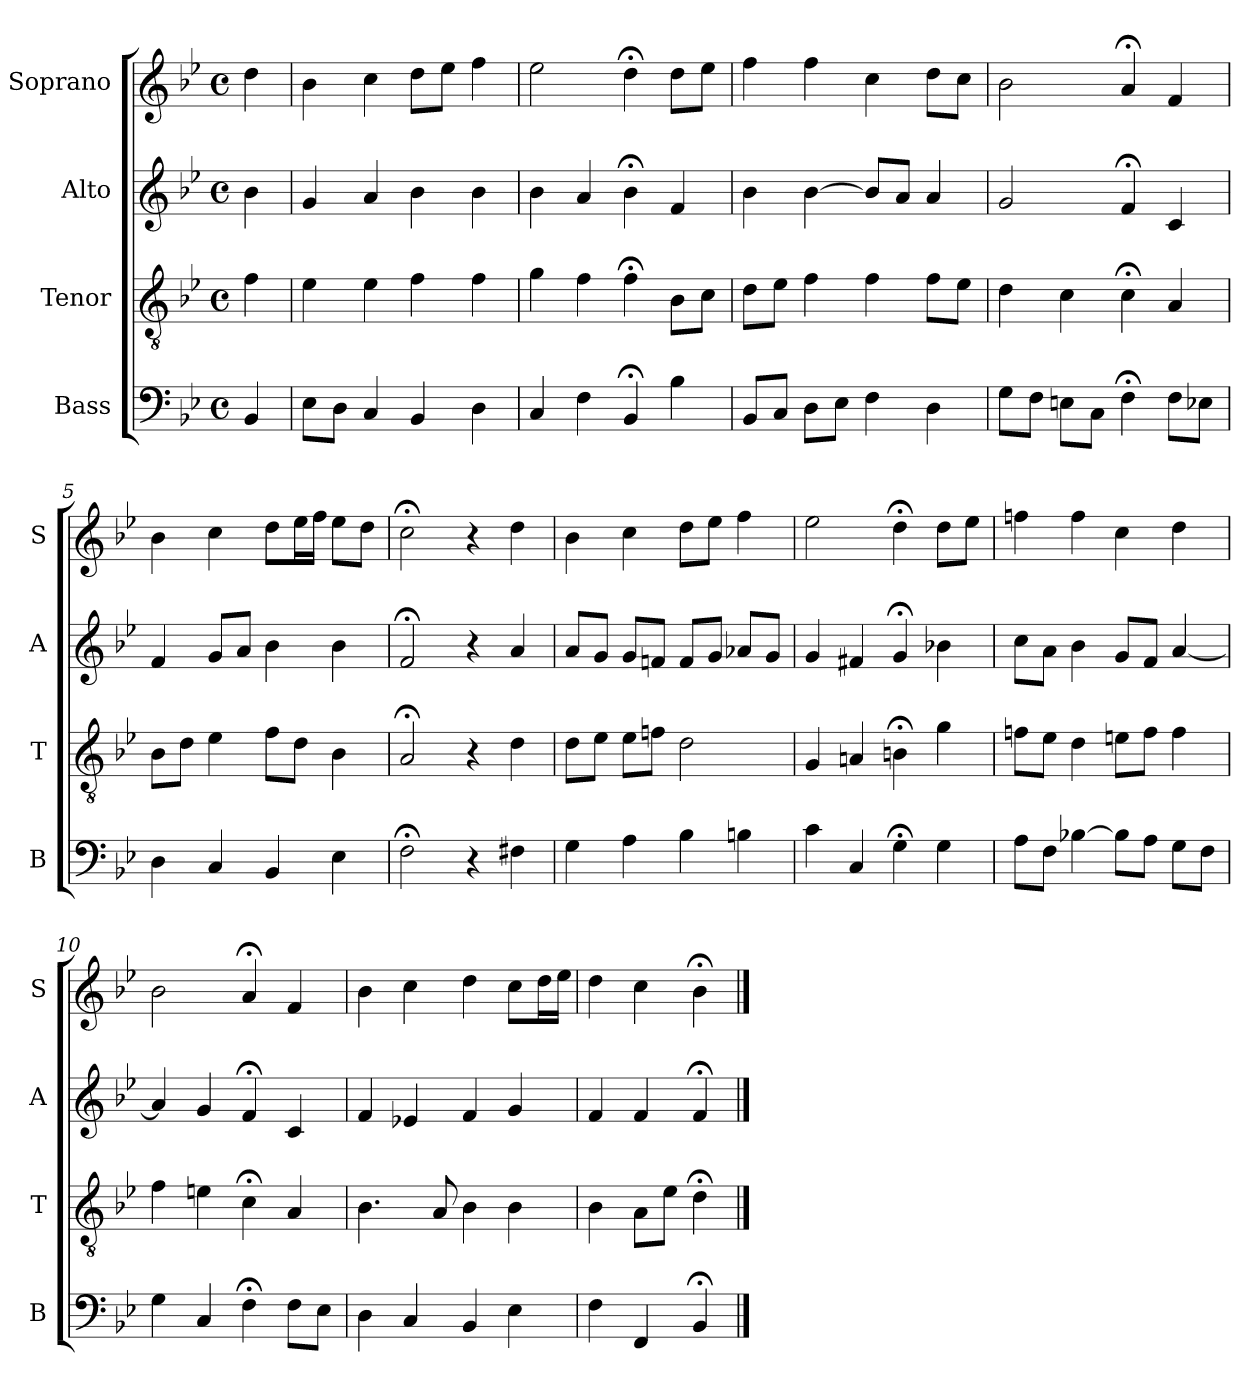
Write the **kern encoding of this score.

**kern	**kern	**kern	**kern
*part4	*part3	*part2	*part1
*staff4	*staff3	*staff2	*staff1
*I"Bass	*I"Tenor	*I"Alto	*I"Soprano
*I'B	*I'T	*I'A	*I'S
*clefF4	*clefGv2	*clefG2	*clefG2
*k[b-e-]	*k[b-e-]	*k[b-e-]	*k[b-e-]
*B-:	*B-:	*B-:	*B-:
*M4/4	*M4/4	*M4/4	*M4/4
*met(c)	*met(c)	*met(c)	*met(c)
*MM100	*MM100	*MM100	*MM100
=	=	=	=
4BB-	4f	4b-	4dd
=1	=1	=1	=1
8E-L	4e-	4g	4b-
8DJ	.	.	.
4C	4e-	4a	4cc
4BB-	4f	4b-	8ddL
.	.	.	8ee-J
4D	4f	4b-	4ff
=2	=2	=2	=2
4C	4g	4b-	2ee-
4F	4f	4a	.
4BB-;<	4f;<	4b-;<	4dd;<
4B-	8B-L	4f	8ddL
.	8cJ	.	8ee-J
=3	=3	=3	=3
8BB-L	8dL	4b-	4ff
8CJ	8e-J	.	.
8DL	4f	[4b-	4ff
8E-J	.	.	.
4F	4f	8b-L]	4cc
.	.	8aJ	.
4D	8fL	4a	8ddL
.	8e-J	.	8ccJ
=4	=4	=4	=4
8GL	4d	2g	2b-
8FJ	.	.	.
8EnL	4c	.	.
8CJ	.	.	.
4F;<	4c;<	4f;<	4a;<
8FL	4A	4c	4f
8E-XJ	.	.	.
=5	=5	=5	=5
4D	8B-L	4f	4b-
.	8dJ	.	.
4C	4e-	8gL	4cc
.	.	8aJ	.
4BB-	8fL	4b-	8ddL
.	8dJ	.	16ee-L
.	.	.	16ffJJ
4E-	4B-	4b-	8ee-L
.	.	.	8ddJ
=6	=6	=6	=6
2F;<	2A;<	2f;<	2cc;<
4r	4r	4r	4r
4F#X	4d	4a	4dd
=7	=7	=7	=7
4G	8dL	8aL	4b-
.	8e-J	8gJ	.
4A	8e-L	8gL	4cc
.	8fnJ	8fnJ	.
4B-	2d	8fL	8ddL
.	.	8gJ	8ee-J
4Bn	.	8a-XL	4ff
.	.	8gJ	.
=8	=8	=8	=8
4c	4G	4g	2ee-
4C	4An	4f#X	.
4G;<	4Bn;<	4g;<	4dd;<
4G	4g	4b-X	8ddL
.	.	.	8ee-J
=9	=9	=9	=9
8AL	8fnL	8ccL	4ffn
8FJ	8e-J	8aJ	.
[4B-X	4d	4b-	4ff
8B-L]	8enL	8gL	4cc
8AJ	8fJ	8fJ	.
8GL	4f	[4a	4dd
8FJ	.	.	.
=10	=10	=10	=10
4G	4f	4a]	2b-
4C	4en	4g	.
4F;<	4c;<	4f;<	4a;<
8FL	4A	4c	4f
8E-J	.	.	.
=11	=11	=11	=11
4D	4.B-	4f	4b-
4C	.	4e-X	4cc
.	8A	.	.
4BB-	4B-	4f	4dd
4E-	4B-	4g	8ccL
.	.	.	16ddL
.	.	.	16ee-JJ
=12	=12	=12	=12
4F	4B-	4f	4dd
4FF	8AL	4f	4cc
.	8e-J	.	.
4BB-;<	4d;<	4f;<	4b-;<
==	==	==	==
*-	*-	*-	*-
